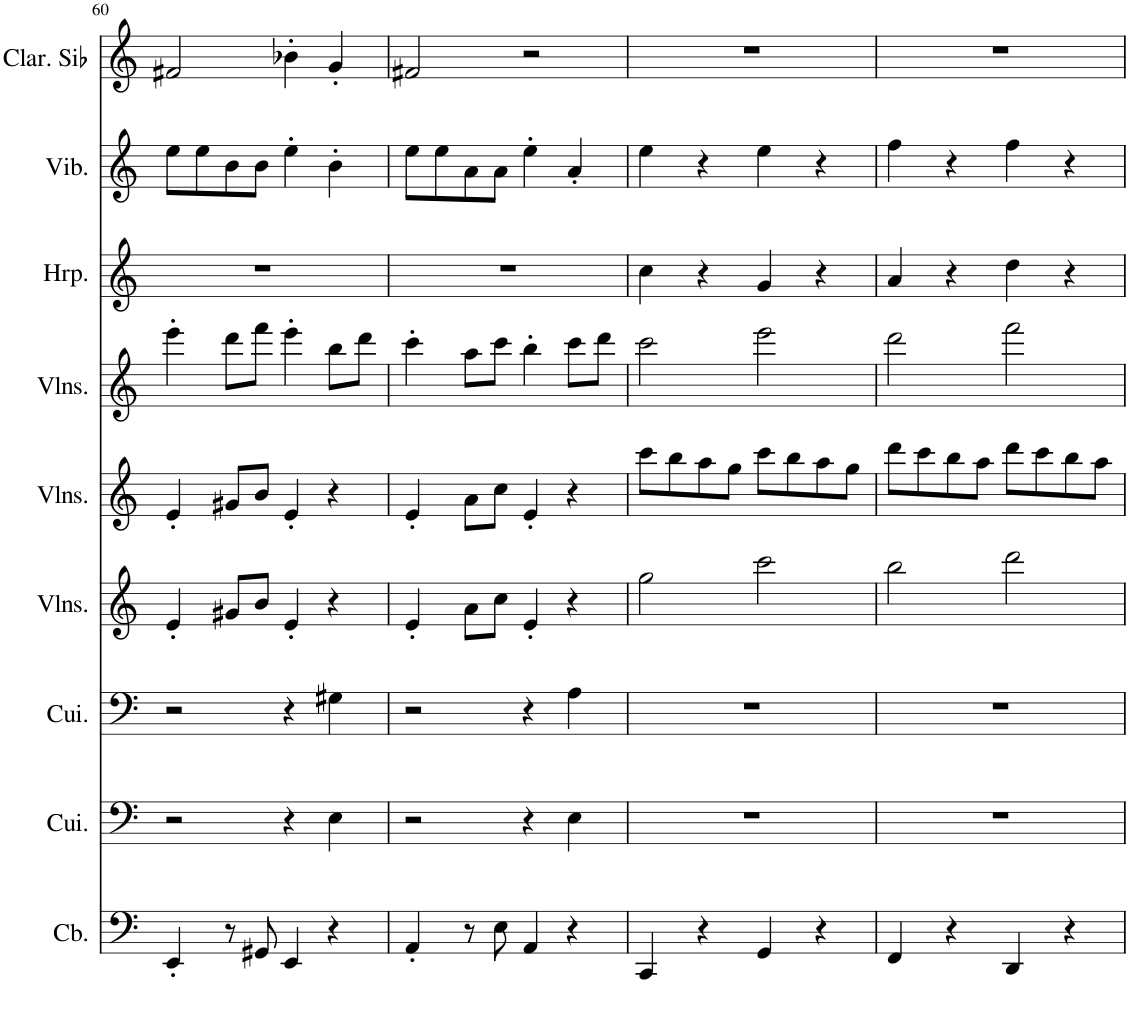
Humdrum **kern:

**kern	**kern	**kern	**kern	**kern	**kern	**kern	**kern	**kern
*part9	*part8	*part7	*part6	*part5	*part4	*part3	*part2	*part1
*staff9	*staff8	*staff7	*staff6	*staff5	*staff4	*staff3	*staff2	*staff1
*I"Contrebasse	*I"Cuivres	*I"Cuivres	*I"Violons	*I"Violons	*I"Violons	*I"Harpe	*I"Vibraphone	*I"Clarinette en Sib, Timid
*I'Cb.	*I'Cui.	*I'Cui.	*I'Vlns.	*I'Vlns.	*I'Vlns.	*I'Hrp.	*I'Vib.	*I'Clar. Sib
!!LO:PB:g=z
*clefF4	*clefF4	*clefF4	*clefG2	*clefG2	*clefG2	*clefG2	*clefG2	*clefG2
*Trd7c12	*	*	*	*	*	*	*	*Trd1c2
*k[]	*k[]	*k[]	*k[]	*k[]	*k[]	*k[]	*k[]	*k[]
*M4/4	*M4/4	*M4/4	*M4/4	*M4/4	*M4/4	*M4/4	*M4/4	*M4/4
=60	=60	=60	=60	=60	=60	=60	=60	=60
4EE'/	2r	2r	4e'/	4e'/	4eee'\	1r	8ee\L	2f#X/
.	.	.	.	.	.	.	8ee\	.
8r	.	.	8g#X/L	8g#X/L	8ddd\L	.	8b\	.
8GG#X/	.	.	8b/J	8b/J	8fff\J	.	8b\J	.
4EE/	4r	4r	4e'/	4e'/	4eee'\	.	4ee'\	4b-X'\
4r	4E\	4G#X\	4r	4r	8bb\L	.	4b'\	4g'/
.	.	.	.	.	8ddd\J	.	.	.
=61	=61	=61	=61	=61	=61	=61	=61	=61
4AA'/	2r	2r	4e'/	4e'/	4ccc'\	1r	8ee\L	2f#X/
.	.	.	.	.	.	.	8ee\	.
8r	.	.	8a\L	8a\L	8aa\L	.	8a\	.
8E\	.	.	8cc\J	8cc\J	8ccc\J	.	8a\J	.
4AA/	4r	4r	4e'/	4e'/	4bb'\	.	4ee'\	2r
4r	4E\	4A\	4r	4r	8ccc\L	.	4a'/	.
.	.	.	.	.	8ddd\J	.	.	.
=62	=62	=62	=62	=62	=62	=62	=62	=62
4CC/	1r	1r	2gg\	8ccc\L	2ccc\	4cc\	4ee\	1r
.	.	.	.	8bb\	.	.	.	.
4r	.	.	.	8aa\	.	4r	4r	.
.	.	.	.	8gg\J	.	.	.	.
4GG/	.	.	2ccc\	8ccc\L	2eee\	4g/	4ee\	.
.	.	.	.	8bb\	.	.	.	.
4r	.	.	.	8aa\	.	4r	4r	.
.	.	.	.	8gg\J	.	.	.	.
=63	=63	=63	=63	=63	=63	=63	=63	=63
4FF/	1r	1r	2bb\	8ddd\L	2ddd\	4a/	4ff\	1r
.	.	.	.	8ccc\	.	.	.	.
4r	.	.	.	8bb\	.	4r	4r	.
.	.	.	.	8aa\J	.	.	.	.
4DD/	.	.	2ddd\	8ddd\L	2fff\	4dd\	4ff\	.
.	.	.	.	8ccc\	.	.	.	.
4r	.	.	.	8bb\	.	4r	4r	.
.	.	.	.	8aa\J	.	.	.	.
=	=	=	=	=	=	=	=	=
*-	*-	*-	*-	*-	*-	*-	*-	*-
